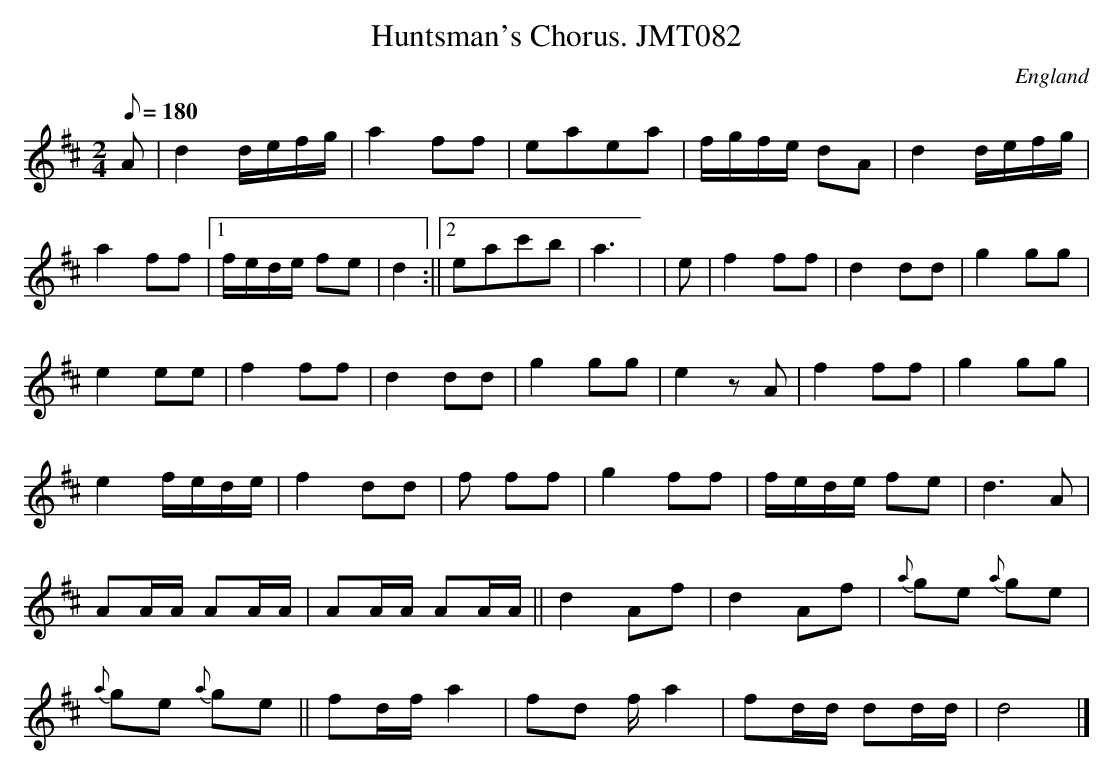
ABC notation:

X:1
T:Huntsman's Chorus. JMT082
M:2/4
L:1/8
Q:180
O:England
K:D
A|d2d/e/f/g/|a2ff|eaea|f/g/f/e/ dA|d2d/e/f/g/|!a2ff|1 f/e/d/e/ fe|d2:||2
eac'b|a3|
|e|f2ff|d2dd|g2gg|!e2ee|f2ff|d2dd|g2gg|e2zA|f2ff|g2gg|!e2f/e/d/e/|f2dd|f
2ff|g2ff|f/e/d/e/ fe|d3A|!
AA/A/ AA/A/|AA/A/ AA/A/||d2Af|d2Af|{a}ge {a}ge|!{a}ge {a}ge||fd/f/ a2|fd
/f/ a2|fd/d/ dd/d/|d4|]
